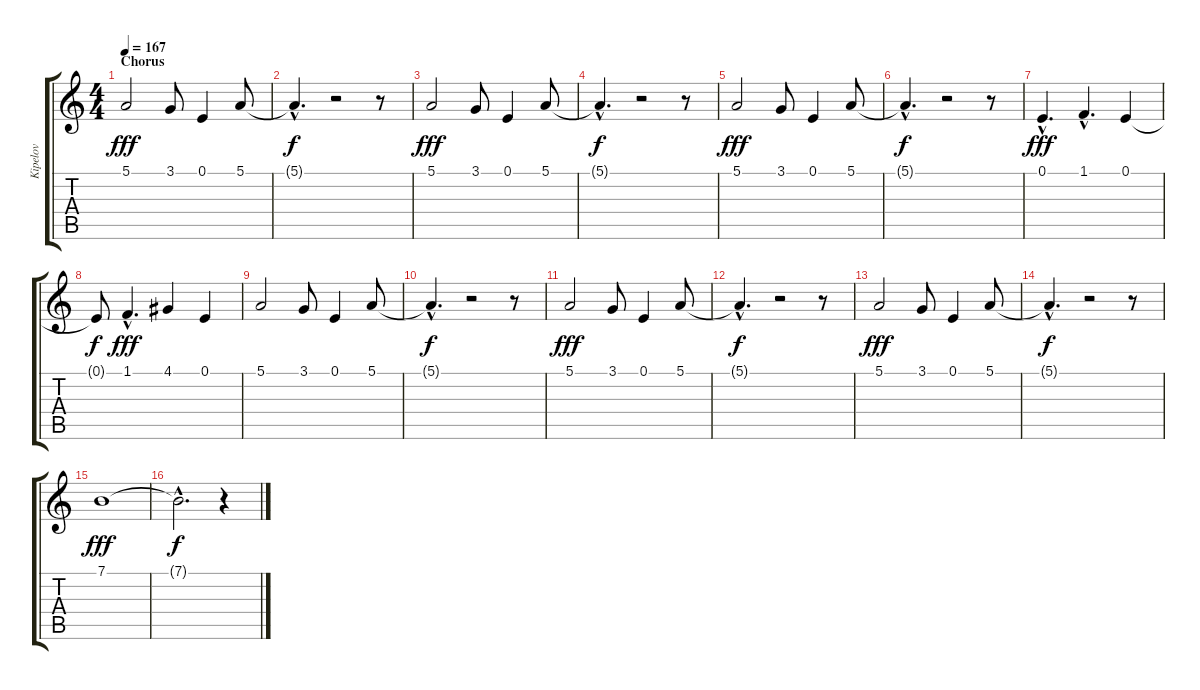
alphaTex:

\track ("Kipelov" "Kipelov") {instrument tenorsax}
\staff {score tabs}
\tuning (E4 B3 G3 D3 A2 E2) {hide}
\ts (4 4)
\section ("" "Chorus")
\tempo 167
\clef g2
\ks c
5.1.2{dy fff} 3.1.8 0.1.4 5.1.8 |
5.1{hac t}.4{d dy f} r.2 r.8 |
5.1.2{dy fff} 3.1.8 0.1.4 5.1.8 |
5.1{hac t}.4{d dy f} r.2 r.8 |
5.1.2{dy fff} 3.1.8 0.1.4 5.1.8 |
5.1{hac t}.4{d dy f} r.2 r.8 |
0.1{hac}.4{d dy fff} 1.1{hac}.4{d} 0.1.4 |
0.1{t}.8{dy f} 1.1{hac}.4{d dy fff} 4.1.4 0.1.4 |
5.1.2 3.1.8 0.1.4 5.1.8 |
5.1{hac t}.4{d dy f} r.2 r.8 |
5.1.2{dy fff} 3.1.8 0.1.4 5.1.8 |
5.1{hac t}.4{d dy f} r.2 r.8 |
5.1.2{dy fff} 3.1.8 0.1.4 5.1.8 |
5.1{hac t}.4{d dy f} r.2 r.8 |
7.1.1{dy fff} |
7.1{hac t}.2{d dy f} r.4
